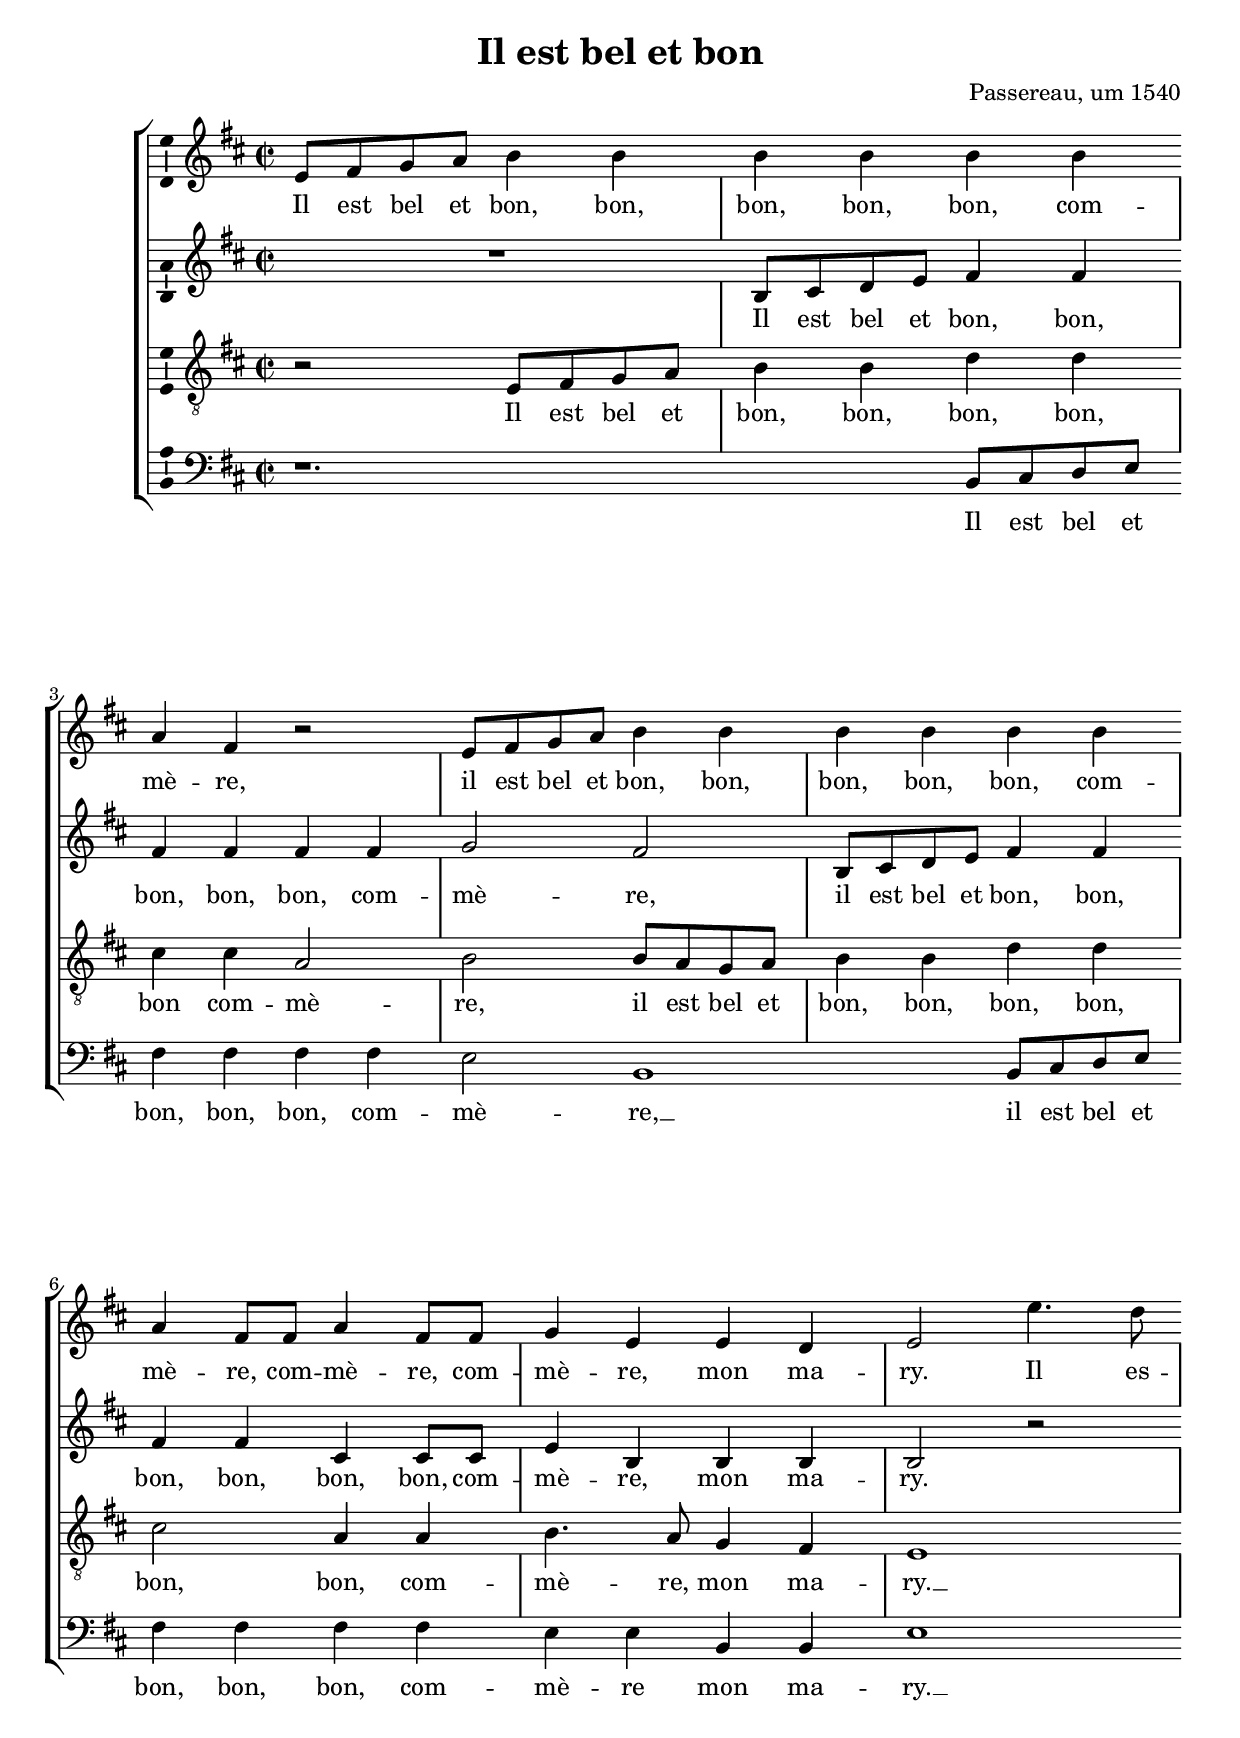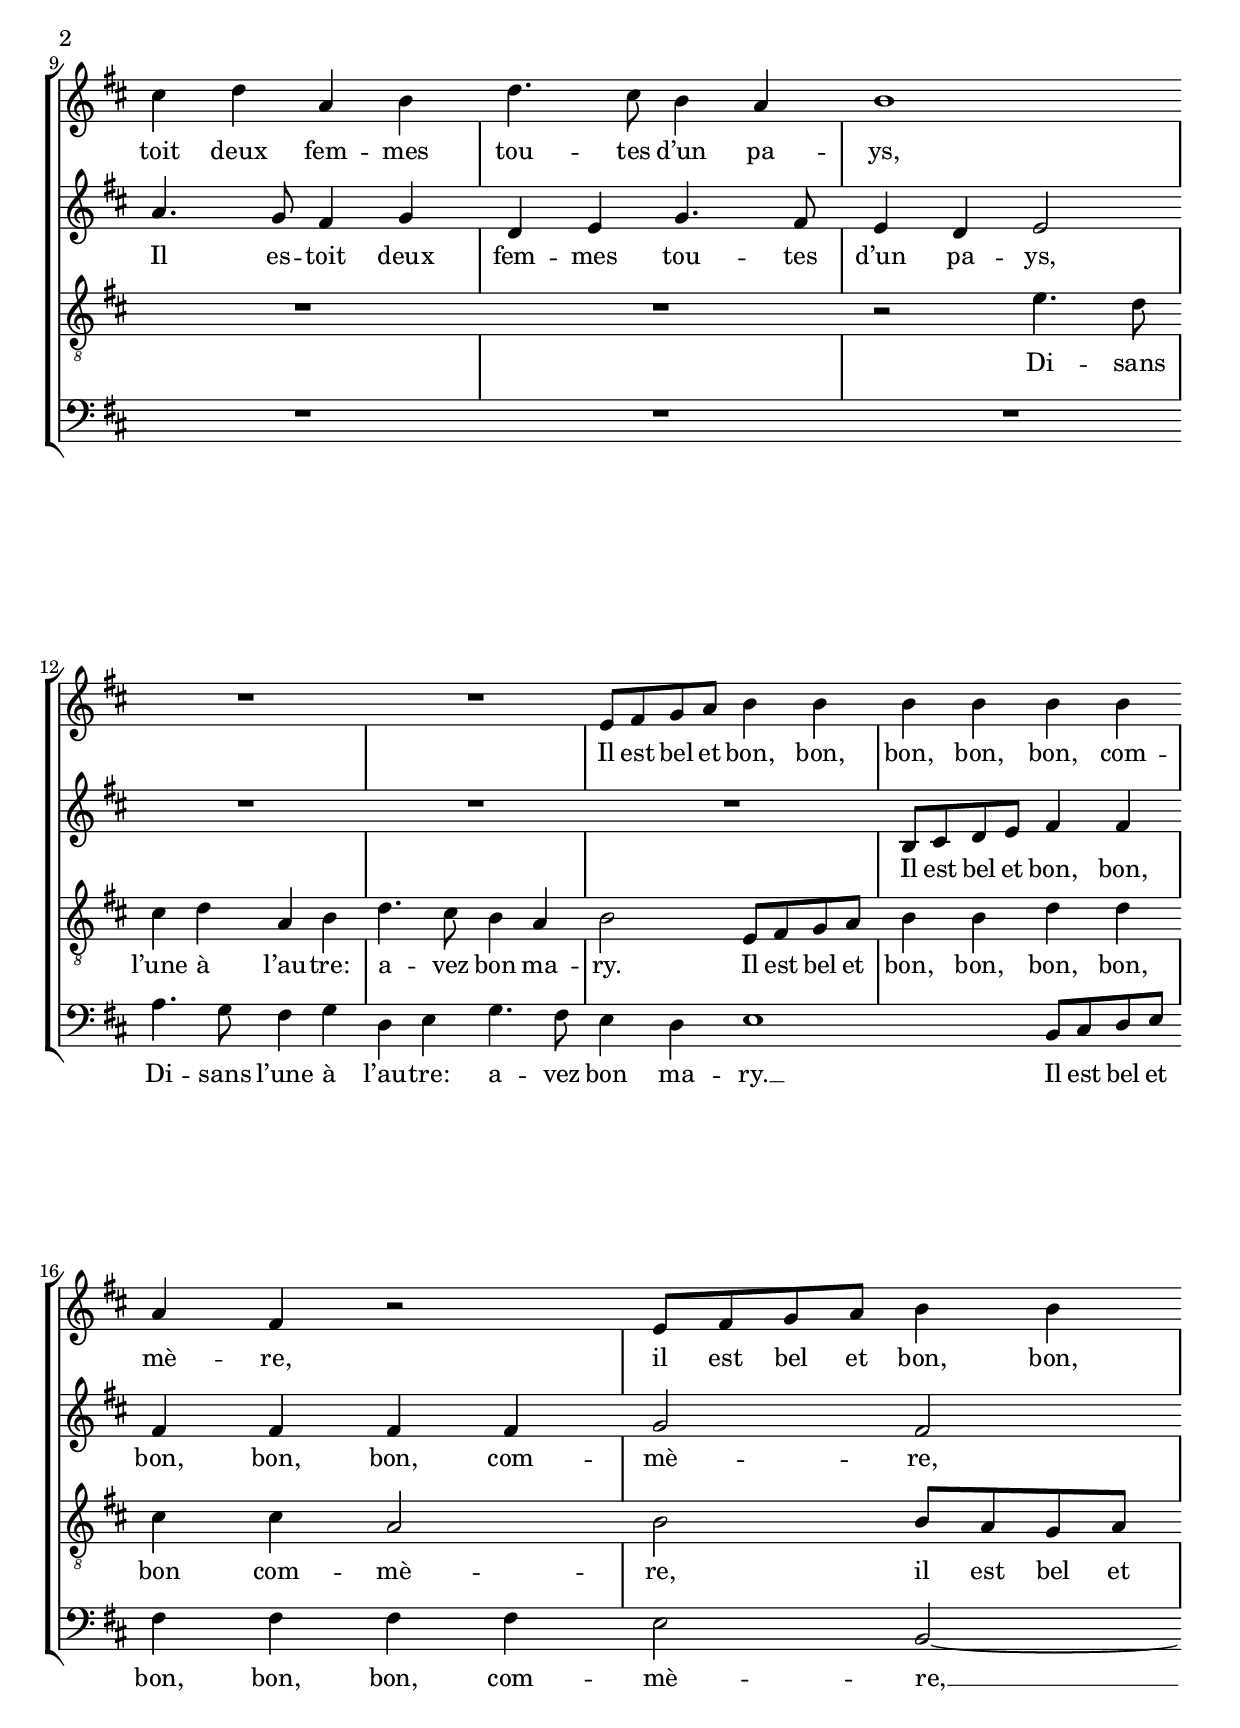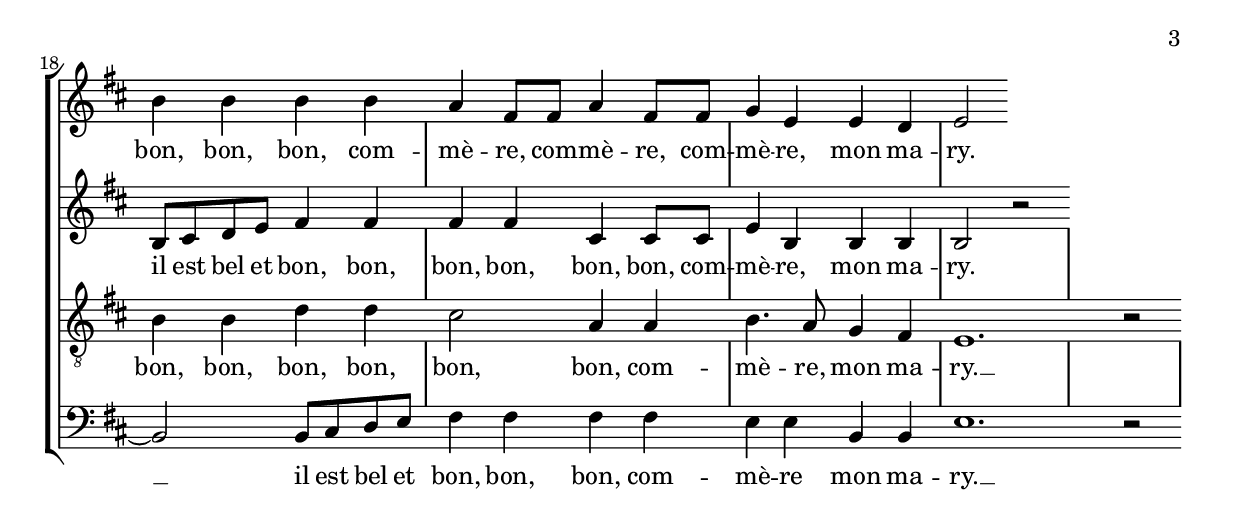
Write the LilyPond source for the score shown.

\version "2.19.82"

\header {
  title = "Il est bel et bon"
  composer = "Passereau, um 1540"
}

\layout {
  \context {
    \Voice
    \consists "Ambitus_engraver" % TODO outside staff group bracket
  }
  \context {
    \Score
    %\override NonMusicalPaperColumn.line-break-permission = ##f
    %\override NonMusicalPaperColumn.page-break-permission = ##f
  }
}

mensurstriche = \hide Staff.BarLine

%\transpose e es
\new StaffGroup \with {
  \hide Staff.BarLine
} <<
  \new Staff {
    \clef "violin"
    \key b \minor
    \time 2/2
    \relative e' {
      e8 fis g a b4 b |
      b b b b |
      a fis r2 |
      e8 fis g a b4 b |
      b b b b | \break
      a fis8 fis a4 fis8 fis |
      g4 e e d |
      e2 e'4. d8 |
      cis4 d a b |
      d4. cis8 b4 a |
      b1 | \break
      R1 |
      R1 |
      e,8 fis g a b4 b |
      b b b b |
      a fis r2 |
      e8 fis g a b4 b | \break
      b b b b |
      a fis8 fis a4 fis8 fis |
      g4 e e d |
      e2
    }
  } \addlyrics {
    Il est bel et bon, bon,
    bon, bon, bon, com --
    mè -- re,
    il est bel et bon, bon,
    bon, bon, bon, com --
    mè -- re, com -- mè -- re, com --
    mè -- re, mon ma --
    ry. Il es --
    toit deux fem -- mes
    tou -- tes d’un pa --
    ys,
    Il est bel et bon, bon,
    bon, bon, bon, com --
    mè -- re,
    il est bel et bon, bon,
    bon, bon, bon, com --
    mè -- re, com -- mè -- re, com --
    mè -- re, mon ma --
    ry.
  }
  \new Staff {
    \clef "violin"
    \key b \minor
    \time 2/2
    \relative b {
      R1 |
      b8 cis d e fis4 fis |
      fis fis fis fis |
      g2 fis |
      b,8 cis d e fis4 fis |
      fis fis cis cis8 cis |
      e4 b b b |
      b2 r2 |
      a'4. g8 fis4 g |
      d e g4. fis8 |
      e4 d e2 |
      R1 |
      R1 |
      R1 |
      b8 cis d e fis4 fis |
      fis fis fis fis |
      g2 fis |
      b,8 cis d e fis4 fis |
      fis fis cis cis8 cis |
      e4 b b b |
      b2 r2 |
    }
  } \addlyrics {
    Il est bel et bon, bon,
    bon, bon, bon, com --
    mè -- re,
    il est bel et bon, bon,
    bon, bon, bon, bon, com --
    mè -- re, mon ma --
    ry.
    Il es -- toit deux
    fem -- mes tou -- tes
    d’un pa -- ys,
    Il est bel et bon, bon,
    bon, bon, bon, com --
    mè -- re,
    il est bel et bon, bon,
    bon, bon, bon, bon, com --
    mè -- re, mon ma --
    ry.
  }
  \new Staff {
    \clef "violin_8"
    \key b \minor
    \time 2/2
    \relative e {
      r2 e8 fis g a |
      b4 b d d |
      cis cis a2 |
      b2 b8 a g a |
      b4 b d d |
      cis2 a4 a |
      b4. a8 g4 fis |
      e1 |
      R1 |
      R1 |
      r2 e'4. d8 |
      cis4 d a b |
      d4. cis8 b4 a |
      b2 e,8 fis g a |
      b4 b d d |
      cis cis a2 |
      b2 b8 a g a |
      b4 b d d |
      cis2 a4 a |
      b4. a8 g4 fis |
      e1.
      r2 |
    }
  } \addlyrics {
    Il est bel et
    bon, bon, bon, bon,
    bon com -- mè --
    re, il est bel et
    bon, bon, bon, bon,
    bon, bon, com --
    mè -- re, mon ma --
    ry. __
    Di -- sans
    l’une à l’au -- tre:
    a -- vez bon ma --
    ry.
    Il est bel et
    bon, bon, bon, bon,
    bon com -- mè --
    re, il est bel et
    bon, bon, bon, bon,
    bon, bon, com --
    mè -- re, mon ma --
    ry. __
  }
  \new Staff {
    \clef "bass"
    \key b \minor
    \time 2/2
    \relative b, {
      r1. % TODO should be R, centered, but that doesn’t support dotted?
      b8 cis d e |
      fis4 fis fis fis |
      e2 b1
      b8 cis d e |
      fis4 fis fis fis |
      e e b b |
      e1 |
      R1 |
      R1 |
      R1 |
      a4. g8 fis4 g |
      d e g4. fis8 |
      e4 d e1
      b8 cis d e |
      fis4 fis fis fis |
      e2 b2~ |
      b2 b8 cis d e |
      fis4 fis fis fis |
      e e b b |
      e1.
      r2 |
    }
  } \addlyrics {
    Il est bel et
    bon, bon, bon, com --
    mè -- re, __ % TODO this and other extenders should be longer
    il est bel et
    bon, bon, bon, com --
    mè -- re mon ma --
    ry. __
    Di -- sans l’une à
    l’au -- tre: a -- vez
    bon ma -- ry. __
    Il est bel et
    bon, bon, bon, com --
    mè -- re, __
    il est bel et
    bon, bon, bon, com --
    mè -- re mon ma --
    ry. __
  }
>>
